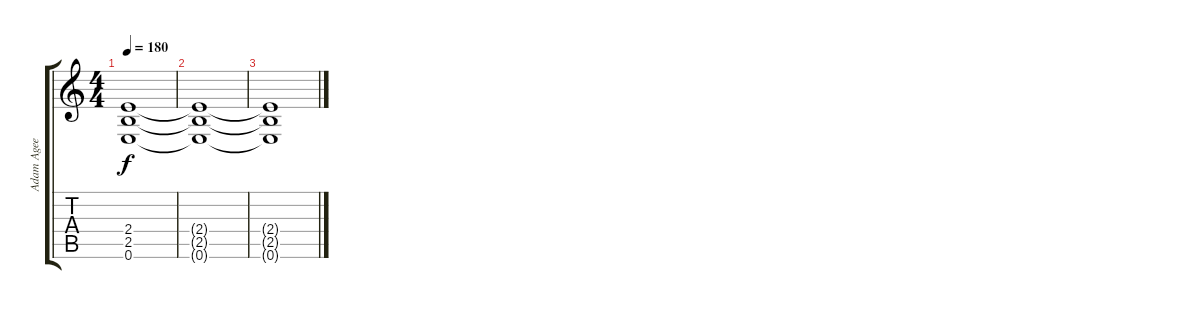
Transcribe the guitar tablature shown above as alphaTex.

\track ("Adam Agee" "Adam Agee") {instrument distortionguitar}
\staff {score tabs}
\tuning (E4 B3 G3 D3 A2 E2) {hide}
\ts (4 4)
\tempo 180
\clef g2
\ks c
(2.4{t} 2.5{t} 0.6{t}).1{dy f} |
(2.4{t} 2.5{t} 0.6{t}).1 |
(2.4{t} 2.5{t} 0.6{t}).1
